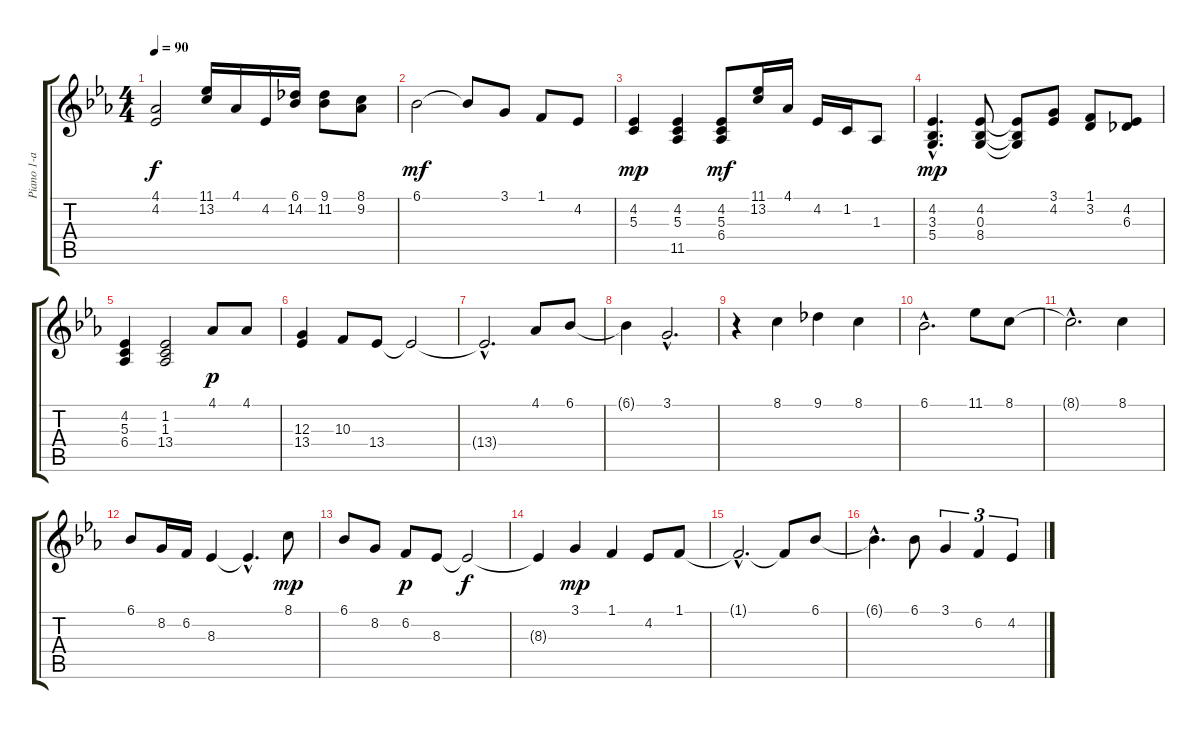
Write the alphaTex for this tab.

\track ("Piano 1-a" "Piano 1-a") {instrument acousticgrandpiano}
\staff {score tabs}
\tuning (E4 B3 G3 D3 A2 E2) {hide}
\ts (4 4)
\tempo 90
\clef g2
\ks eb
(4.1 4.2).2{dy f} (11.1 13.2).16 4.1.16 4.2.16 (6.1 14.2).16 (9.1 11.2).8 (8.1 9.2).8 |
6.1.2{dy mf} 6.1{t}.8 3.1.8 1.1.8 4.2.8 |
(4.2 5.3).4{dy mp} (4.2 5.3 11.5).4 (4.2 5.3 6.4).8{dy mf} (11.1 13.2).16 4.1.16 4.2.16 1.2.16 1.3.8 |
(4.2{hac} 3.3{hac} 5.4{hac}).4{d dy mp} (4.2 0.3 8.4).8 (4.2{t} 0.3{t} 8.4{t}).8 (3.1 4.2).8 (1.1 3.2).8 (4.2 6.3).8 |
(4.2 5.3 6.4).4 (1.2 1.3 13.4).2 4.1.8{dy p} 4.1.8 |
(12.3 13.4).4 10.3.8 13.4.8 13.4{t}.2 |
13.4{hac t}.2{d} 4.1.8 6.1.8 |
6.1{t}.4 3.1{hac}.2{d} |
r.4 8.1.4 9.1.4 8.1.4 |
6.1{hac}.2{d} 11.1.8 8.1.8 |
8.1{hac t}.2{d} 8.1.4 |
6.1.8 8.2.16 6.2.16 8.3.4 8.3{hac t}.4{d} 8.1.8{dy mp} |
6.1.8 8.2.8 6.2.8{dy p} 8.3.8 8.3{t}.2{dy f} |
8.3{t}.4 3.1.4{dy mp} 1.1.4 4.2.8 1.1.8 |
1.1{hac t}.2{d} 1.1{t}.8 6.1.8 |
6.1{hac t}.4{d} 6.1.8 3.1.4{tu (3 2)} 6.2.4{tu (3 2)} 4.2.4{tu (3 2)}
